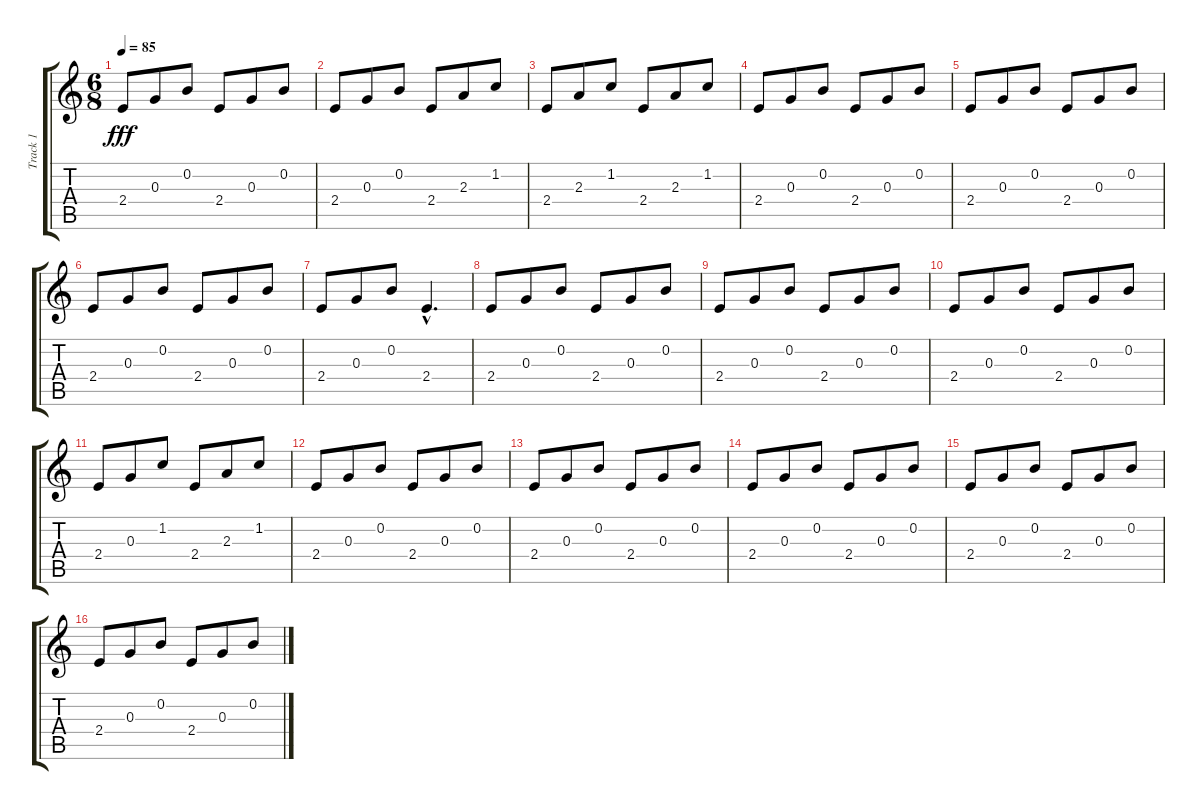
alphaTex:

\track ("Track 1" "Track 1") {instrument acousticguitarnylon}
\staff {score tabs}
\tuning (E4 B3 G3 D3 A2 E2) {hide}
\ts (6 8)
\tempo 85
\clef g2
\ks c
2.4.8{dy fff} 0.3.8 0.2.8 2.4.8 0.3.8 0.2.8 |
2.4.8 0.3.8 0.2.8 2.4.8 2.3.8 1.2.8 |
2.4.8 2.3.8 1.2.8 2.4.8 2.3.8 1.2.8 |
2.4.8 0.3.8 0.2.8 2.4.8 0.3.8 0.2.8 |
2.4.8 0.3.8 0.2.8 2.4.8 0.3.8 0.2.8 |
2.4.8 0.3.8 0.2.8 2.4.8 0.3.8 0.2.8 |
2.4.8 0.3.8 0.2.8 2.4{hac}.4{d} |
2.4.8 0.3.8 0.2.8 2.4.8 0.3.8 0.2.8 |
2.4.8 0.3.8 0.2.8 2.4.8 0.3.8 0.2.8 |
2.4.8 0.3.8 0.2.8 2.4.8 0.3.8 0.2.8 |
2.4.8 0.3.8 1.2.8 2.4.8 2.3.8 1.2.8 |
2.4.8 0.3.8 0.2.8 2.4.8 0.3.8 0.2.8 |
2.4.8 0.3.8 0.2.8 2.4.8 0.3.8 0.2.8 |
2.4.8 0.3.8 0.2.8 2.4.8 0.3.8 0.2.8 |
2.4.8 0.3.8 0.2.8 2.4.8 0.3.8 0.2.8 |
2.4.8 0.3.8 0.2.8 2.4.8 0.3.8 0.2.8
